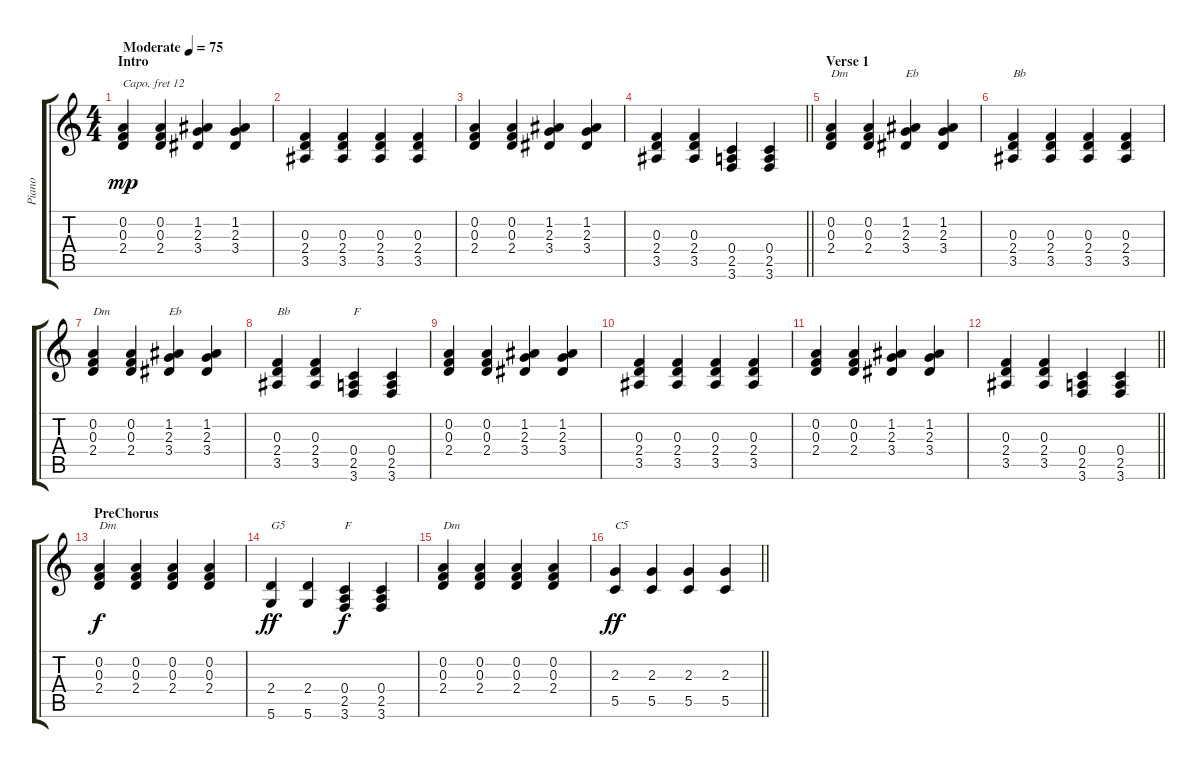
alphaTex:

\track ("Piano" "Piano") {instrument acousticgrandpiano}
\staff {score tabs}
\capo 12
\tuning (D4 A3 F3 C3 G2 D2) {hide}
\ts (4 4)
\section ("" "Intro")
\tempo (75 "Moderate")
\clef g2
\ks c
(0.2 0.3 2.4).4{dy mp instrument acousticgrandpiano} (0.2 0.3 2.4).4 (1.2 2.3 3.4).4 (1.2 2.3 3.4).4 |
(0.3 2.4 3.5).4 (0.3 2.4 3.5).4 (0.3 2.4 3.5).4 (0.3 2.4 3.5).4 |
(0.2 0.3 2.4).4 (0.2 0.3 2.4).4 (1.2 2.3 3.4).4 (1.2 2.3 3.4).4 |
\barLineRight lightlight
(0.3 2.4 3.5).4 (0.3 2.4 3.5).4 (0.4 2.5 3.6).4 (0.4 2.5 3.6).4 |
\section ("" "Verse 1")
(0.2 0.3 2.4).4{txt "Dm"} (0.2 0.3 2.4).4 (1.2 2.3 3.4).4{txt "Eb"} (1.2 2.3 3.4).4 |
(0.3 2.4 3.5).4{txt "Bb"} (0.3 2.4 3.5).4 (0.3 2.4 3.5).4 (0.3 2.4 3.5).4 |
(0.2 0.3 2.4).4{txt "Dm"} (0.2 0.3 2.4).4 (1.2 2.3 3.4).4{txt "Eb"} (1.2 2.3 3.4).4 |
(0.3 2.4 3.5).4{txt "Bb"} (0.3 2.4 3.5).4 (0.4 2.5 3.6).4{txt "F"} (0.4 2.5 3.6).4 |
(0.2 0.3 2.4).4 (0.2 0.3 2.4).4 (1.2 2.3 3.4).4 (1.2 2.3 3.4).4 |
(0.3 2.4 3.5).4 (0.3 2.4 3.5).4 (0.3 2.4 3.5).4 (0.3 2.4 3.5).4 |
(0.2 0.3 2.4).4 (0.2 0.3 2.4).4 (1.2 2.3 3.4).4 (1.2 2.3 3.4).4 |
\barLineRight lightlight
(0.3 2.4 3.5).4 (0.3 2.4 3.5).4 (0.4 2.5 3.6).4 (0.4 2.5 3.6).4 |
\section ("" "PreChorus")
(0.2 0.3 2.4).4{txt "Dm" dy f} (0.2 0.3 2.4).4 (0.2 0.3 2.4).4 (0.2 0.3 2.4).4 |
(2.4 5.6).4{txt "G5" dy ff} (2.4 5.6).4 (0.4 2.5 3.6).4{txt "F" dy f} (0.4 2.5 3.6).4 |
(0.2 0.3 2.4).4{txt "Dm"} (0.2 0.3 2.4).4 (0.2 0.3 2.4).4 (0.2 0.3 2.4).4 |
\barLineRight lightlight
(2.3 5.5).4{txt "C5" dy ff} (2.3 5.5).4 (2.3 5.5).4 (2.3 5.5).4
